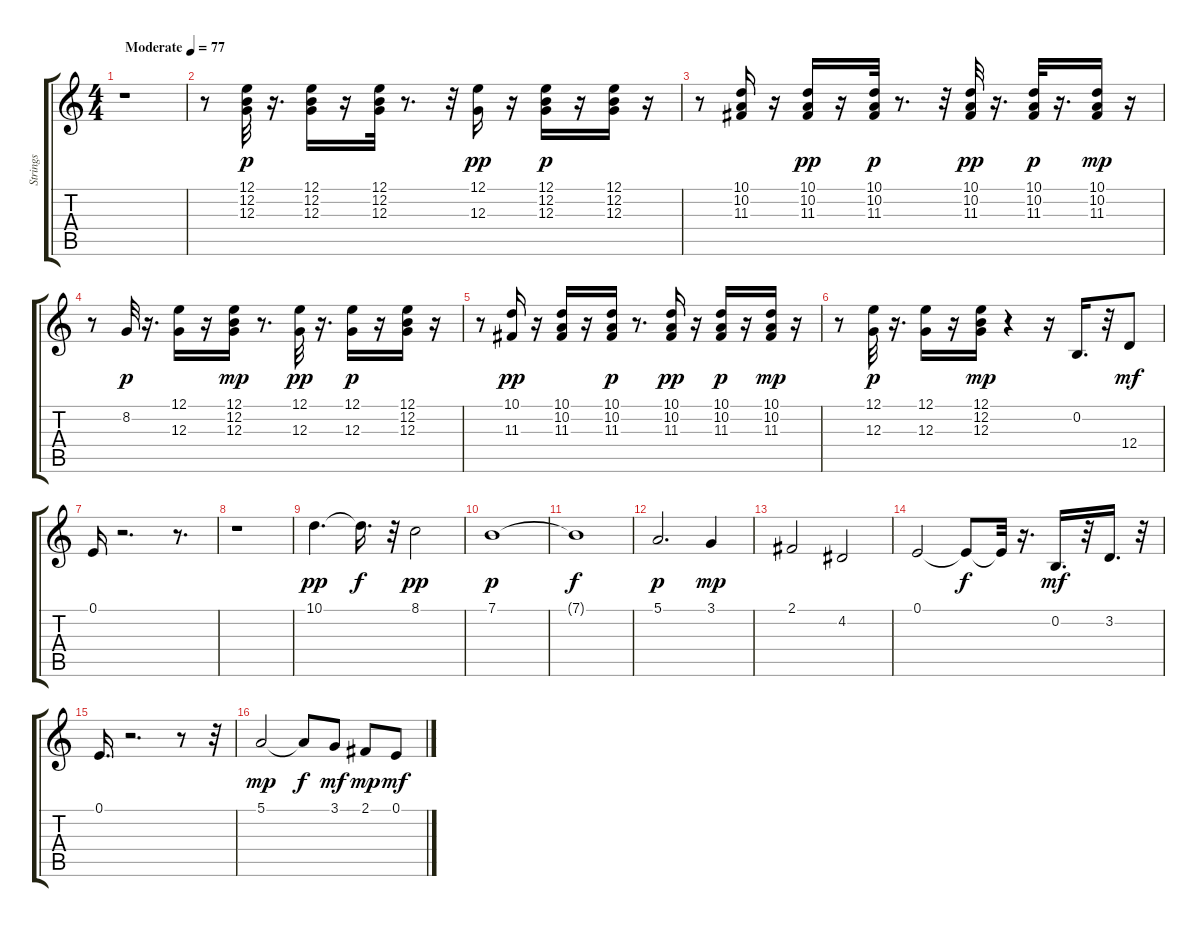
\track ("Strings" "Strings") {instrument stringensemble1}
\staff {score tabs}
\tuning (E4 B3 G3 D3 A2 E2) {hide}
\ts (4 4)
\tempo (77 "Moderate")
\clef g2
\ks c
r.1{dy p instrument stringensemble1} |
r.8 (12.1 12.2 12.3).32 r.16{d} (12.1 12.2 12.3).16 r.16 (12.1 12.2 12.3).32 r.8{d} r.32 (12.1 12.3).16{dy pp} r.16 (12.1 12.2 12.3).16{dy p} r.16 (12.1 12.2 12.3).16 r.16 |
r.8 (10.1 10.2 11.3).16 r.16 (10.1 10.2 11.3).16{dy pp} r.16 (10.1 10.2 11.3).32{dy p} r.8{d} r.32 (10.1 10.2 11.3).32{dy pp} r.16{d} (10.1 10.2 11.3).32{dy p} r.16{d} (10.1 10.2 11.3).16{dy mp} r.16 |
r.8 8.2.32{dy p} r.16{d} (12.1 12.3).16 r.16 (12.1 12.2 12.3).16{dy mp} r.8{d} (12.1 12.3).32{dy pp} r.16{d} (12.1 12.3).16{dy p} r.16 (12.1 12.2 12.3).16 r.16 |
r.8 (10.1 11.3).16{dy pp} r.16 (10.1 10.2 11.3).16 r.16 (10.1 10.2 11.3).16{dy p} r.8{d} (10.1 10.2 11.3).16{dy pp} r.16 (10.1 10.2 11.3).16{dy p} r.16 (10.1 10.2 11.3).16{dy mp} r.16 |
r.8 (12.1 12.3).32{dy p} r.16{d} (12.1 12.3).16 r.16 (12.1 12.2 12.3).16{dy mp} r.4 r.16 0.2.16{d} r.32 12.4.8{dy mf} |
0.1.16 r.2{d} r.8{d} |
r.1 |
10.1.4{d dy pp instrument stringensemble1} 10.1{t}.16{d dy f} r.32 8.1.2{dy pp} |
7.1.1{dy p} |
7.1{t}.1{dy f} |
5.1.2{d dy p} 3.1.4{dy mp} |
2.1.2 4.2.2 |
0.1.2 0.1{t}.8{dy f} 0.1{t}.32 r.16{d} 0.2.16{d dy mf} r.32 3.2.16{d} r.32 |
0.1.16{d} r.2{d} r.8 r.32 |
5.1.2{dy mp} 5.1{t}.8{dy f} 3.1.8{dy mf} 2.1.8{dy mp} 0.1.8{dy mf}
